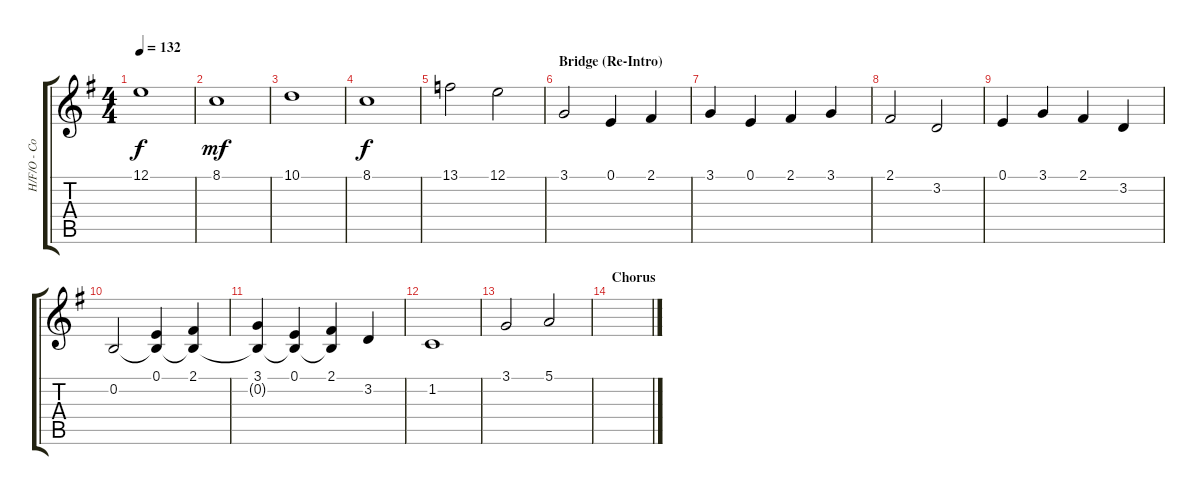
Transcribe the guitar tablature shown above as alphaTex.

\track ("H/F/O - Coen Janssen" "H/F/O - Co") {instrument frenchhorn}
\staff {score tabs}
\tuning (E4 B3 G3 D3 A2 E2) {hide}
\ts (4 4)
\tempo 132
\clef g2
\ks g
12.1.1{dy f} |
8.1.1{dy mf} |
10.1.1 |
8.1.1{dy f} |
13.1.2 12.1.2 |
\section ("" "Bridge (Re-Intro)")
3.1.2 0.1.4 2.1.4 |
3.1.4 0.1.4 2.1.4 3.1.4 |
2.1.2 3.2.2 |
0.1.4 3.1.4 2.1.4 3.2.4 |
0.2.2 (0.1 0.2{t}).4 (2.1 0.2{t}).4 |
(3.1 0.2{t}).4 (0.1 0.2{t}).4 (2.1 0.2{t}).4 3.2.4 |
1.2.1 |
3.1.2 5.1.2 |
\section ("" "Chorus")
